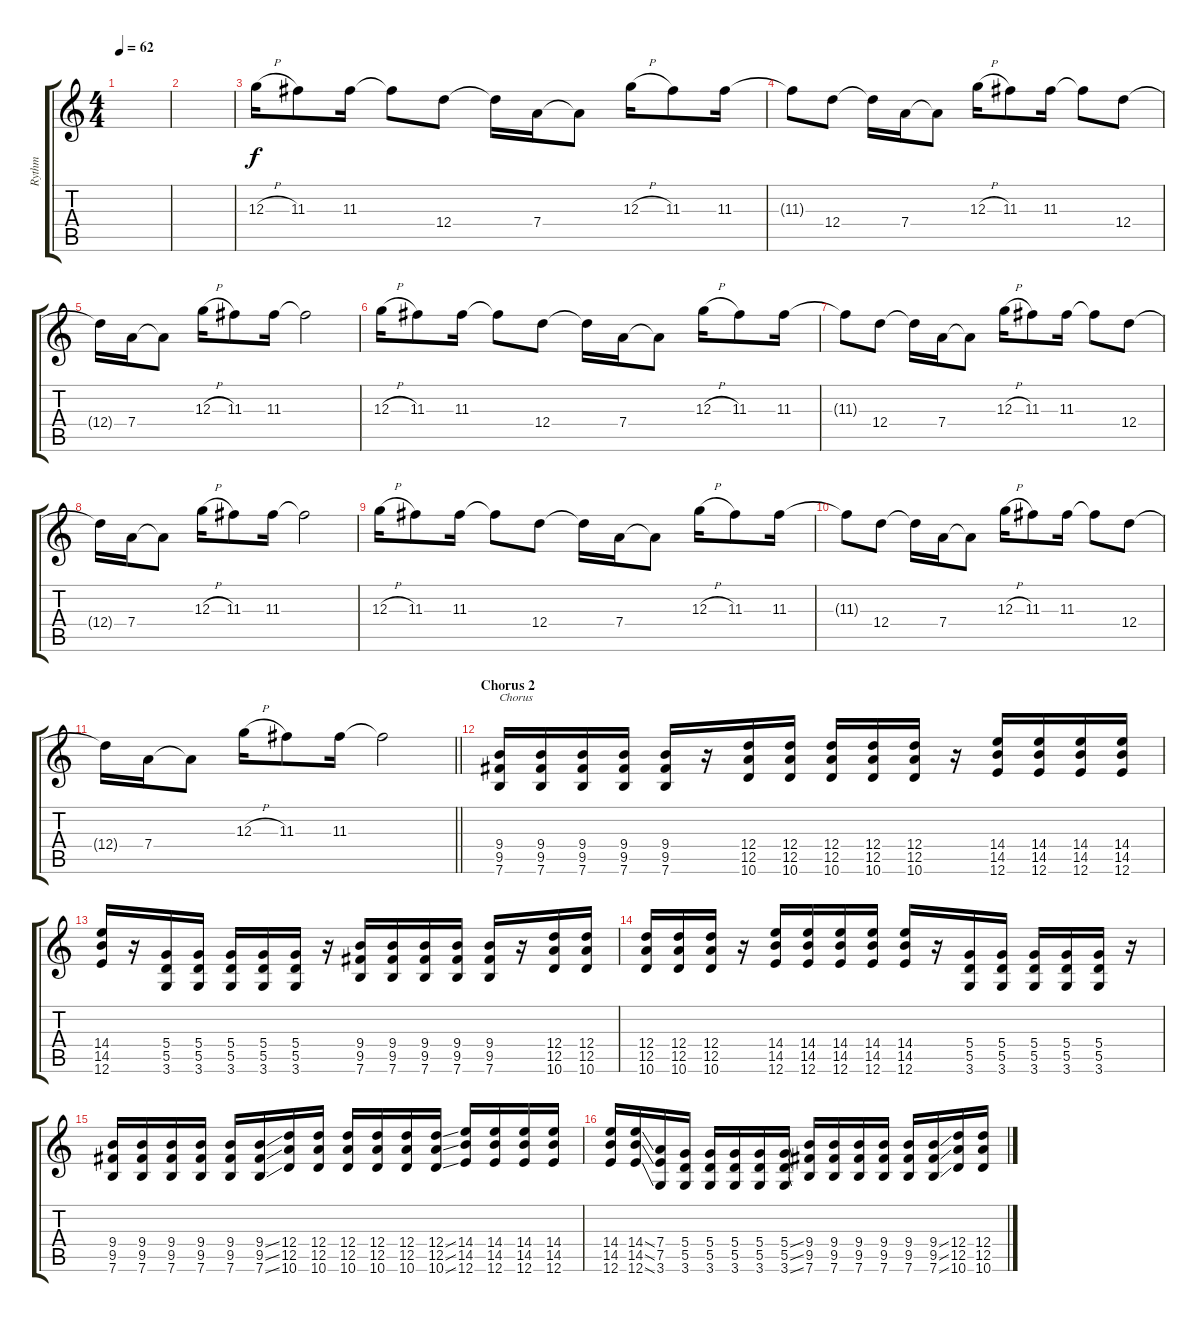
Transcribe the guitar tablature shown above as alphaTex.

\track ("Rythm" "Rythm") {instrument electricguitarclean}
\staff {score tabs}
\tuning (E4 B3 G3 D3 A2 E2) {hide}
\ts (4 4)
\tempo 62
\clef g2
\ks c
|
|
12.3{h}.16{instrument electricguitarclean} 11.3.8 11.3.16 11.3{t}.8 12.4.8 12.4{t}.16 7.4.16 7.4{t}.8 12.3{h}.16 11.3.8 11.3.16 |
11.3{t}.8 12.4.8 12.4{t}.16 7.4.16 7.4{t}.8 12.3{h}.16 11.3.8 11.3.16 11.3{t}.8 12.4.8 |
12.4{t}.16 7.4.16 7.4{t}.8 12.3{h}.16 11.3.8 11.3.16 11.3{t}.2 |
12.3{h}.16 11.3.8 11.3.16 11.3{t}.8 12.4.8 12.4{t}.16 7.4.16 7.4{t}.8 12.3{h}.16 11.3.8 11.3.16 |
11.3{t}.8 12.4.8 12.4{t}.16 7.4.16 7.4{t}.8 12.3{h}.16 11.3.8 11.3.16 11.3{t}.8 12.4.8 |
12.4{t}.16 7.4.16 7.4{t}.8 12.3{h}.16 11.3.8 11.3.16 11.3{t}.2 |
12.3{h}.16 11.3.8 11.3.16 11.3{t}.8 12.4.8 12.4{t}.16 7.4.16 7.4{t}.8 12.3{h}.16 11.3.8 11.3.16 |
11.3{t}.8 12.4.8 12.4{t}.16 7.4.16 7.4{t}.8 12.3{h}.16 11.3.8 11.3.16 11.3{t}.8 12.4.8 |
\barLineRight lightlight
12.4{t}.16 7.4.16 7.4{t}.8 12.3{h}.16 11.3.8 11.3.16 11.3{t}.2 |
\section ("" "Chorus 2")
(9.4 9.5 7.6).16{txt "Chorus" instrument overdrivenguitar} (9.4 9.5 7.6).16 (9.4 9.5 7.6).16 (9.4 9.5 7.6).16 (9.4 9.5 7.6).16 r.16 (12.4 12.5 10.6).16 (12.4 12.5 10.6).16 (12.4 12.5 10.6).16 (12.4 12.5 10.6).16 (12.4 12.5 10.6).16 r.16 (14.4 14.5 12.6).16 (14.4 14.5 12.6).16 (14.4 14.5 12.6).16 (14.4 14.5 12.6).16 |
(14.4 14.5 12.6).16 r.16 (5.4 5.5 3.6).16 (5.4 5.5 3.6).16 (5.4 5.5 3.6).16 (5.4 5.5 3.6).16 (5.4 5.5 3.6).16 r.16 (9.4 9.5 7.6).16 (9.4 9.5 7.6).16 (9.4 9.5 7.6).16 (9.4 9.5 7.6).16 (9.4 9.5 7.6).16 r.16 (12.4 12.5 10.6).16 (12.4 12.5 10.6).16 |
(12.4 12.5 10.6).16 (12.4 12.5 10.6).16 (12.4 12.5 10.6).16 r.16 (14.4 14.5 12.6).16 (14.4 14.5 12.6).16 (14.4 14.5 12.6).16 (14.4 14.5 12.6).16 (14.4 14.5 12.6).16 r.16 (5.4 5.5 3.6).16 (5.4 5.5 3.6).16 (5.4 5.5 3.6).16 (5.4 5.5 3.6).16 (5.4 5.5 3.6).16 r.16 |
(9.4 9.5 7.6).16 (9.4 9.5 7.6).16 (9.4 9.5 7.6).16 (9.4 9.5 7.6).16 (9.4 9.5 7.6).16 (9.4{ss} 9.5{ss} 7.6{ss}).16 (12.4 12.5 10.6).16 (12.4 12.5 10.6).16 (12.4 12.5 10.6).16 (12.4 12.5 10.6).16 (12.4 12.5 10.6).16 (12.4{ss} 12.5{ss} 10.6{ss}).16 (14.4 14.5 12.6).16 (14.4 14.5 12.6).16 (14.4 14.5 12.6).16 (14.4 14.5 12.6).16 |
(14.4 14.5 12.6).16 (14.4{ss} 14.5{ss} 12.6{ss}).16 (7.4 7.5 3.6).16 (5.4 5.5 3.6).16 (5.4 5.5 3.6).16 (5.4 5.5 3.6).16 (5.4 5.5 3.6).16 (5.4{ss} 5.5{ss} 3.6{ss}).16 (9.4 9.5 7.6).16 (9.4 9.5 7.6).16 (9.4 9.5 7.6).16 (9.4 9.5 7.6).16 (9.4 9.5 7.6).16 (9.4{ss} 9.5{ss} 7.6{ss}).16 (12.4 12.5 10.6).16 (12.4 12.5 10.6).16
